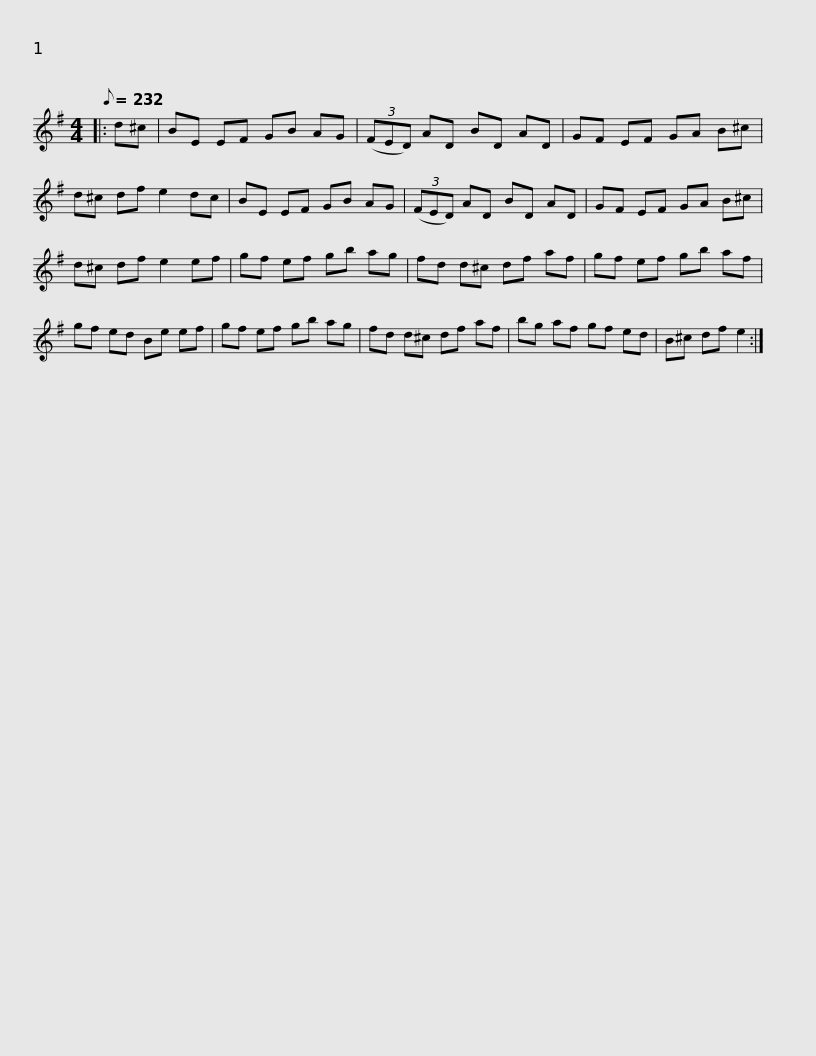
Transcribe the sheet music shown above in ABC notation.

X:1
L:1/8
Q:1/8=232
M:4/4
I:linebreak $
K:Emin
V:1 treble
V:1
|: d^c | BE EF GB AG | (3(FED) AD BD AD | GF EF GA B^c | d^c df e2 dc | %5
 BE EF GB AG |$ (3(FED) AD BD AD | GF EF GA B^c | d^c df e2 ef | gf ef gb ag | %10
 fd d^c df af |$ gf ef gb af | gf ed Be ef | gf ef gb ag | fd d^c df af | %15
 bg af gf ed |$ B^c df e2 :| %17
